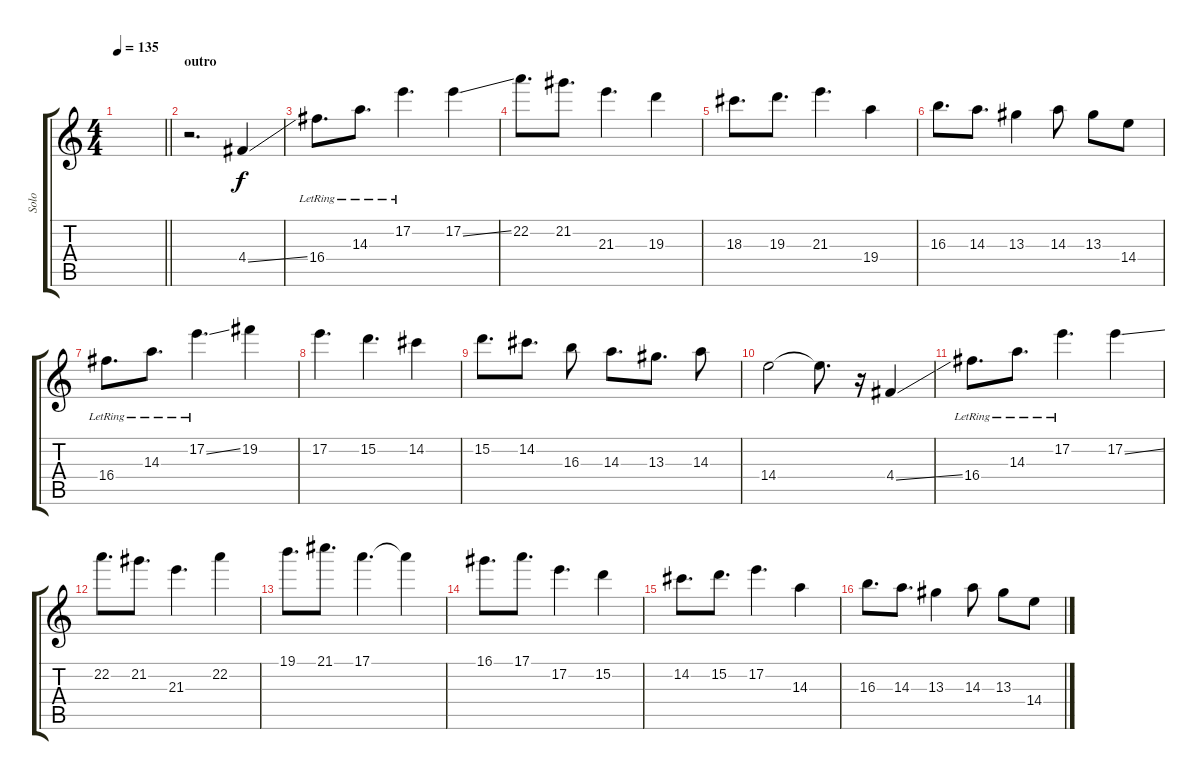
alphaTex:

\track ("Solo" "Solo") {instrument overdrivenguitar}
\staff {score tabs}
\tuning (E4 B3 G3 D3 A2 D2) {hide}
\ts (4 4)
\tempo 135
\clef g2
\barLineRight lightlight
\ks c
|
\section ("" "outro")
r.2{d} 4.4{ss}.4 |
16.4{lr}.8{d} 14.3{lr}.8{d} 17.2{lr}.4{d} 17.2{ss}.4 |
22.2.8{d} 21.2.8{d} 21.3.4{d} 19.3.4 |
18.3.8{d} 19.3.8{d} 21.3.4{d} 19.4.4 |
16.3.8{d} 14.3.8{d} 13.3.4 14.3.8 13.3.8 14.4.8 |
16.4{lr}.8{d} 14.3{lr}.8{d} 17.2{ss lr}.4{d} 19.2.4 |
17.2.4{d} 15.2.4{d} 14.2.4 |
15.2.8{d} 14.2.8{d} 16.3.8 14.3.8{d} 13.3.8{d} 14.3.8 |
14.4.2 14.4{t}.8{d} r.16 4.4{ss}.4 |
16.4{lr}.8{d} 14.3{lr}.8{d} 17.2{lr}.4{d} 17.2{ss}.4 |
22.2.8{d} 21.2.8{d} 21.3.4{d} 22.2.4 |
19.1.8{d} 21.1.8{d} 17.1.4{d} 17.1{t}.4 |
16.1.8{d} 17.1.8{d} 17.2.4{d} 15.2.4 |
14.2.8{d} 15.2.8{d} 17.2.4{d} 14.3.4 |
16.3.8{d} 14.3.8{d} 13.3.4 14.3.8 13.3.8 14.4.8
